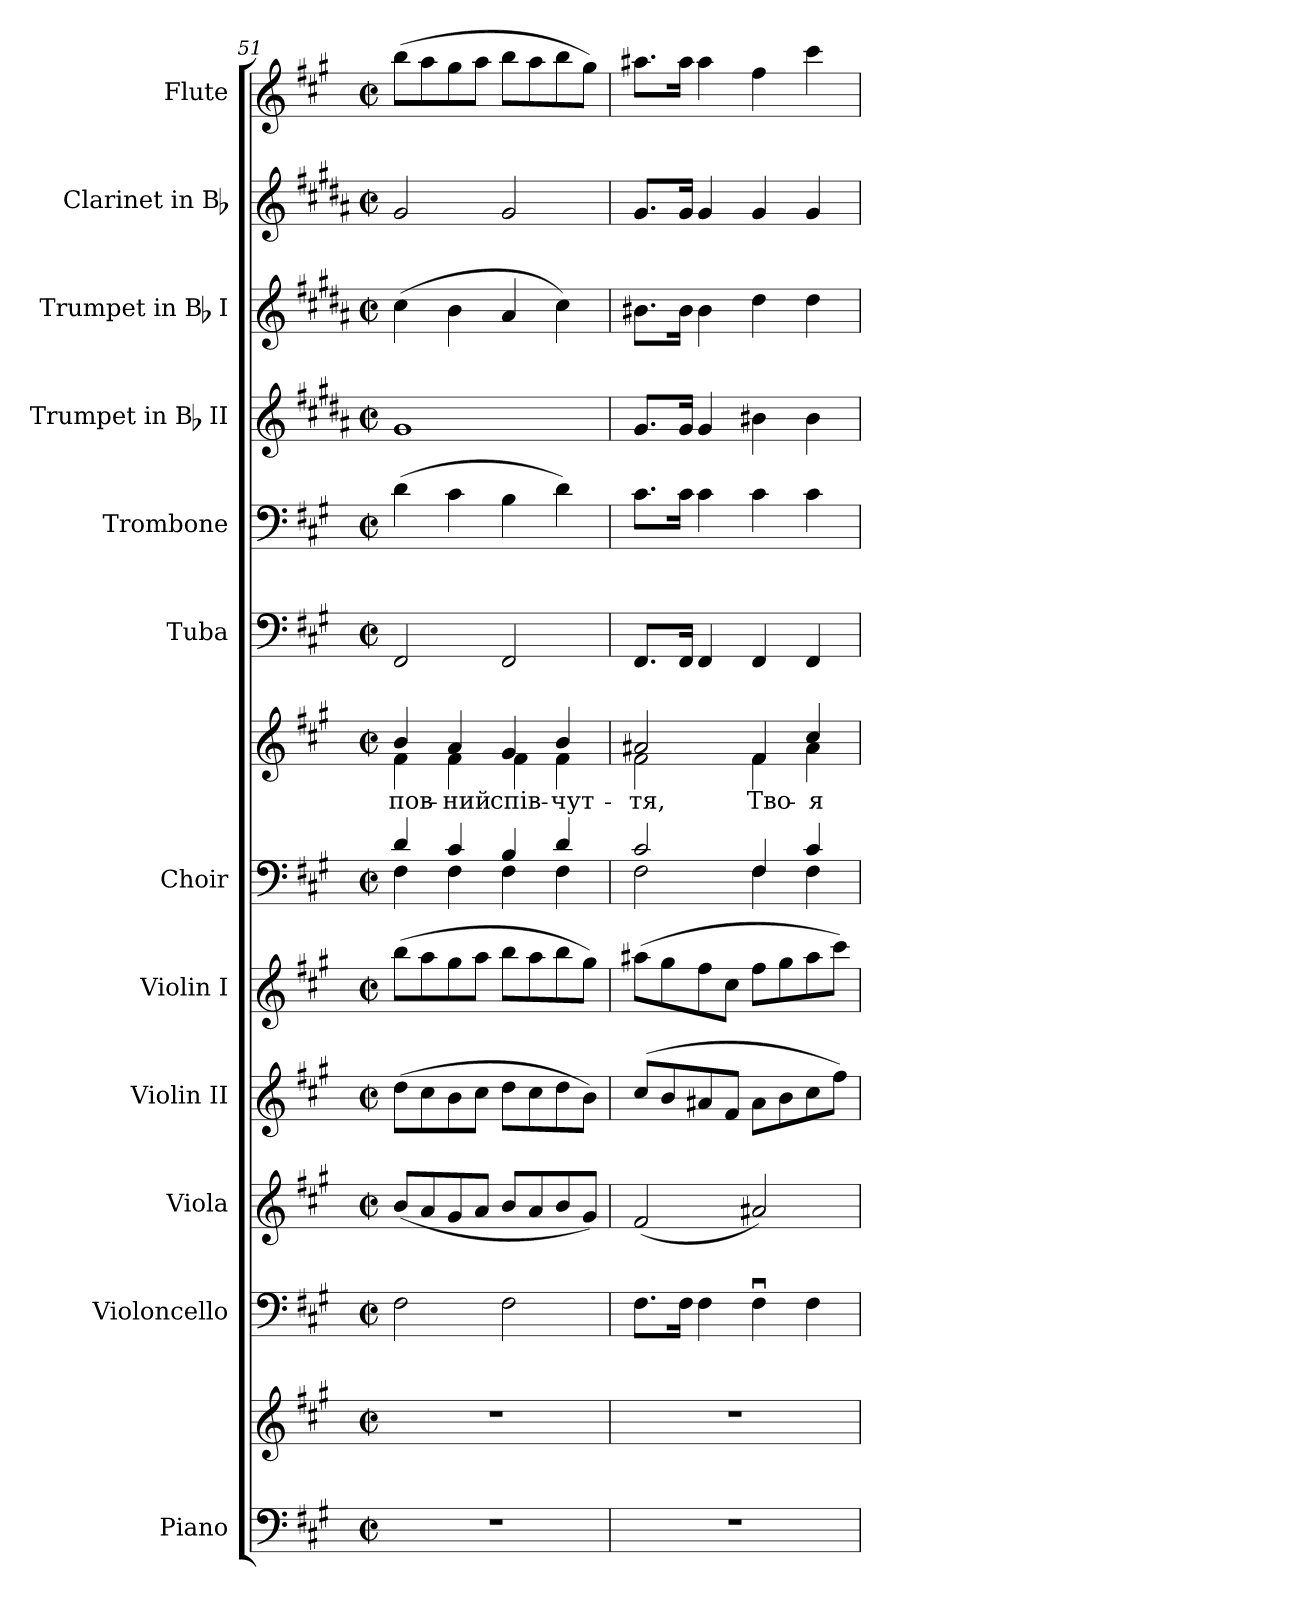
**kern	**kern	**kern	**kern	**kern	**kern	**kern	**kern	**text	**kern	**kern	**kern	**kern	**kern	**kern
*part12	*part12	*part11	*part10	*part9	*part8	*part7	*part7	*part7	*part6	*part5	*part4	*part3	*part2	*part1
*staff14	*staff13	*staff12	*staff11	*staff10	*staff9	*staff8	*staff7	*staff7	*staff6	*staff5	*staff4	*staff3	*staff2	*staff1
*I"Piano	*	*I"Violoncello	*I"Viola	*I"Violin II	*I"Violin I	*I"Choir	*	*	*I"Tuba	*I"Trombone	*I"Trumpet in Bb II	*I"Trumpet in Bb I	*I"Clarinet in Bb	*I"Flute
*	*	*	*	*	*	*	*	*	*I'Tba.	*I'Tbn.	*I'Tpt.	*I'Tpt.	*I'Cl.	*I'Fl.
*clefF4	*clefG2	*clefF4	*clefG2	*clefG2	*clefG2	*clefF4	*clefG2	*	*clefF4	*clefF4	*clefG2	*clefG2	*clefG2	*clefG2
*	*	*	*	*	*	*	*	*	*	*	*ITrd1c2	*ITrd1c2	*ITrd1c2	*
*k[f#c#g#]	*k[f#c#g#]	*k[f#c#g#]	*k[f#c#g#]	*k[f#c#g#]	*k[f#c#g#]	*k[f#c#g#]	*k[f#c#g#]	*	*k[f#c#g#]	*k[f#c#g#]	*k[f#c#g#]	*k[f#c#g#]	*k[f#c#g#]	*k[f#c#g#]
*f#:	*f#:	*f#:	*f#:	*f#:	*f#:	*f#:	*f#:	*	*f#:	*f#:	*f#:	*f#:	*f#:	*f#:
*M2/2	*M2/2	*M2/2	*M2/2	*M2/2	*M2/2	*M2/2	*M2/2	*	*M2/2	*M2/2	*M2/2	*M2/2	*M2/2	*M2/2
*met(c|)	*met(c|)	*met(c|)	*met(c|)	*met(c|)	*met(c|)	*met(c|)	*met(c|)	*	*met(c|)	*met(c|)	*met(c|)	*met(c|)	*met(c|)	*met(c|)
=51	=51	=51	=51	=51	=51	=51	=51	=51	=51	=51	=51	=51	=51	=51
*	*	*	*	*	*	*^	*	*	*	*	*	*	*	*
!	!	!	!	!	!	!	!	!	!LO:LY:b:color=#000000	!	!	!	!	!	!
*	*	*	*	*	*	*	*	*^	*	*	*	*	*	*	*
1r	1r	2F#i\	(8bi/L	(8ddi\L	(8bbi\L	4di/	4F#i\	4bi/	4f#i\	пов-	2FF#i/	(4di\	1f#i	(4bi\	2f#i/	(8bbi\L
.	.	.	8ai/	8cc#i\	8aai\	.	.	.	.	.	.	.	.	.	.	8aai\
!	!	!	!	!	!	!	!	!	!	!LO:LY:b:color=#000000	!	!	!	!	!	!
.	.	.	8g#i/	8bi\	8gg#i\	4c#i/	4F#i\	4ai/	4f#i\	-ний	.	4c#i\	.	4ai\	.	8gg#i\
.	.	.	8ai/J	8cc#i\J	8aai\J	.	.	.	.	.	.	.	.	.	.	8aai\J
!	!	!	!	!	!	!	!	!	!	!LO:LY:b:color=#000000	!	!	!	!	!	!
.	.	2F#i\	8bi/L	8ddi\L	8bbi\L	4Bi/	4F#i\	4g#i/	4f#i\	спів-	2FF#i/	4Bi\	.	4g#i/	2f#i/	8bbi\L
.	.	.	8ai/	8cc#i\	8aai\	.	.	.	.	.	.	.	.	.	.	8aai\
!	!	!	!	!	!	!	!	!	!	!LO:LY:b:color=#000000	!	!	!	!	!	!
.	.	.	8bi/	8ddi\	8bbi\	4di/	4F#i\	4bi/	4f#i\	-чут-	.	4di\)	.	4bi\)	.	8bbi\
.	.	.	8g#i/J)	8bi\J)	8gg#i\J)	.	.	.	.	.	.	.	.	.	.	8gg#i\J)
=52	=52	=52	=52	=52	=52	=52	=52	=52	=52	=52	=52	=52	=52	=52	=52	=52
!	!	!	!	!	!	!	!	!	!	!LO:LY:b:color=#000000	!	!	!	!	!	!
1r	1r	8.F#i\L	(2f#i/	(8cc#i/L	(8aa#Xi\L	2c#i/	2F#i\	2a#Xi/	2f#i\	-тя,	8.FF#i/L	8.c#i\L	8.f#i/L	8.a#Xi\L	8.f#i/L	8.aa#Xi\L
.	.	.	.	8bi/	8gg#i\	.	.	.	.	.	.	.	.	.	.	.
.	.	16F#i\Jk	.	.	.	.	.	.	.	.	16FF#i/Jk	16c#i\Jk	16f#i/Jk	16a#i\Jk	16f#i/Jk	16aa#i\Jk
.	.	4F#i\	.	8a#Xi/	8ff#i\	.	.	.	.	.	4FF#i/	4c#i\	4f#i/	4a#i\	4f#i/	4aa#i\
.	.	.	.	8f#i/J	8cc#i\J	.	.	.	.	.	.	.	.	.	.	.
!	!	!	!	!	!	!	!	!	!	!LO:LY:b:color=#000000	!	!	!	!	!	!
.	.	4F#ui\	2a#Xi/)	8a#i\L	8ff#i\L	4F#i/	4F#i\	4f#i/	4f#i\	Тво-	4FF#i/	4c#i\	4a#Xi\	4cc#i\	4f#i/	4ff#i\
.	.	.	.	8bi\	8gg#i\	.	.	.	.	.	.	.	.	.	.	.
!	!	!	!	!	!	!	!	!	!	!LO:LY:b:color=#000000	!	!	!	!	!	!
.	.	4F#i\	.	8cc#i\	8aa#i\	4c#i/	4F#i\	4cc#i/	4a#i\	-я	4FF#i/	4c#i\	4a#i\	4cc#i\	4f#i/	4ccc#i\
.	.	.	.	8ff#i\J)	8ccc#i\J)	.	.	.	.	.	.	.	.	.	.	.
*	*	*	*	*	*	*v	*v	*	*	*	*	*	*	*	*	*
*	*	*	*	*	*	*	*v	*v	*	*	*	*	*	*	*
=	=	=	=	=	=	=	=	=	=	=	=	=	=	=
*-	*-	*-	*-	*-	*-	*-	*-	*-	*-	*-	*-	*-	*-	*-
